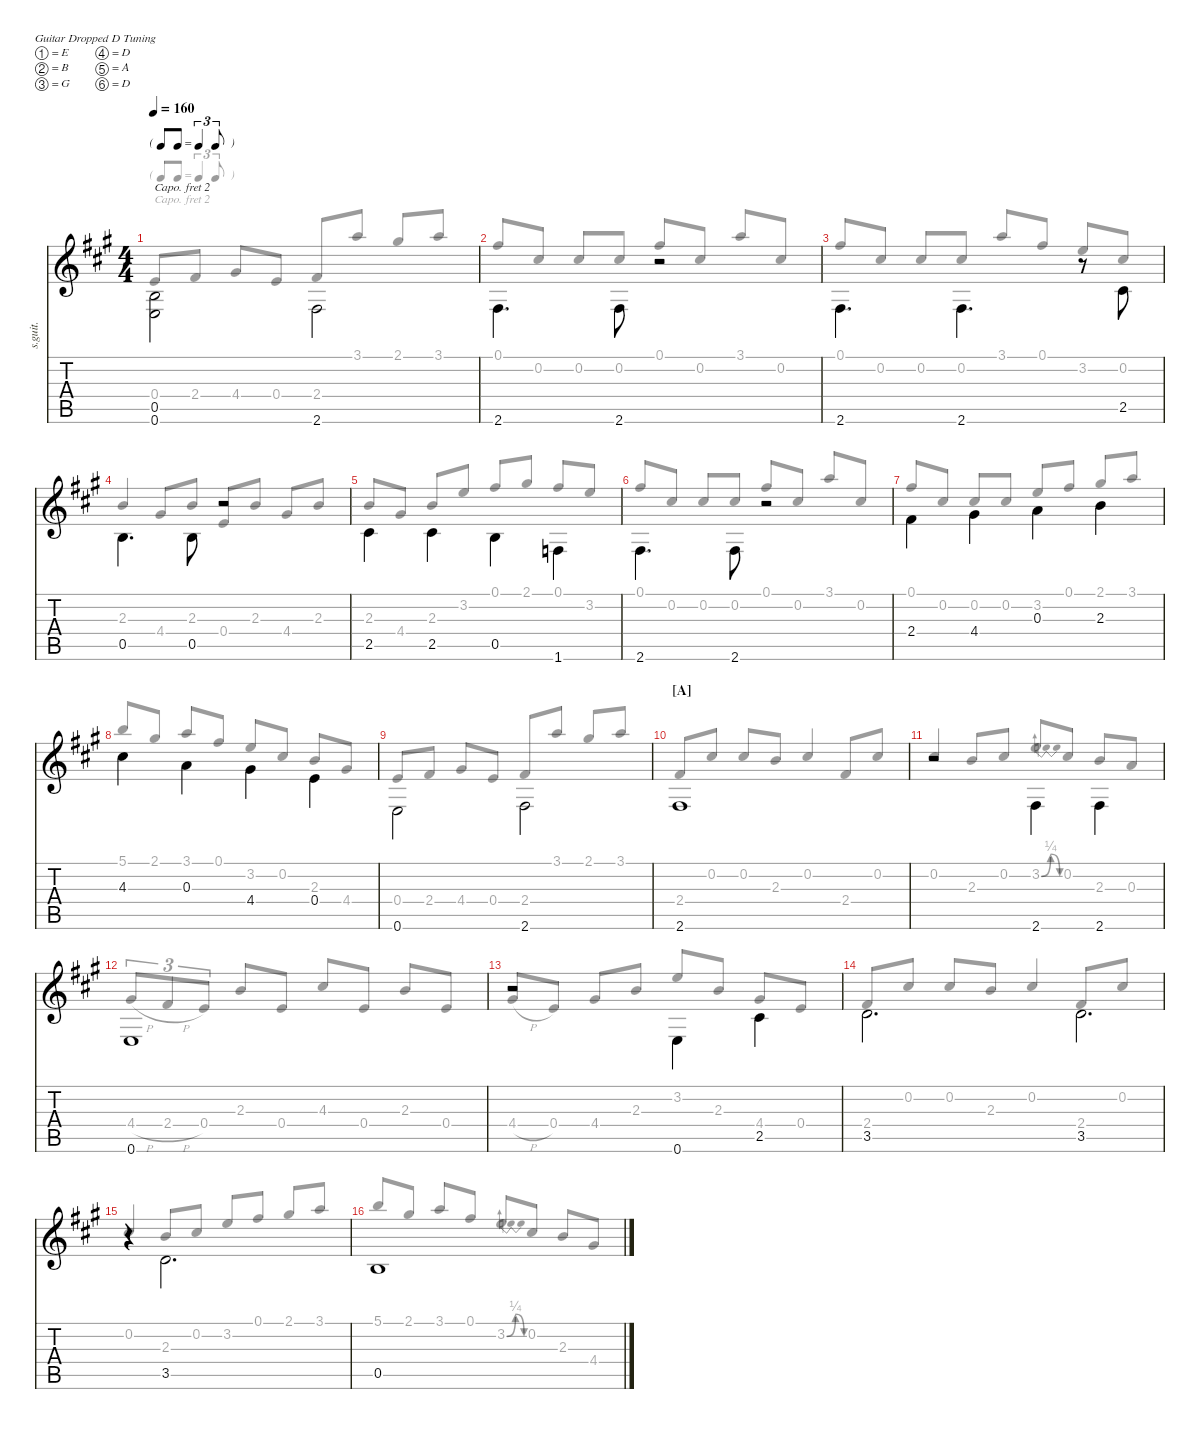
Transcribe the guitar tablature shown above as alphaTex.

\defaultSystemsLayout 4
\hideDynamics
\bracketExtendMode nobrackets
\otherSystemsTrackNameOrientation horizontal
\track ("Steel Guitar" "s.guit.") {defaultSystemsLayout 2 instrument acousticguitarsteel}
\staff {score tabs}
\capo 2
\tuning (E4 B3 G3 D3 A2 D2)
\voice
\ts (4 4)
\tf triplet8th
\tempo 160
\clef g2
\scale
1.11053
\ks f#minor
(0.5{acc forcenatural} 0.6{acc forcenatural}).2{dy mf beam Down} 2.6{acc #}.2{beam Down} |
\scale
0.889473 2.6{acc #}.4{d beam Down} 2.6{acc #}.8{beam Down} r.2{beam Up} |
\scale
1.05299 2.6{acc #}.4{d beam Down} 2.6{acc #}.4{d beam Down} r.8{beam Down} 2.5{acc #}.8{beam Down} |
\scale
0.947011 0.5{acc forcenatural}.4{d beam Down} 0.5{acc forcenatural}.8{beam Down} r.2{beam Up} |
\scale
1.05299 2.5{acc #}.4{beam Down} 2.5{acc #}.4{beam Down} 0.5{acc forcenatural}.4{beam Down} 1.6{acc forcenatural}.4{beam Down} |
\scale
0.947011 2.6{acc #}.4{d beam Down} 2.6{acc #}.8{beam Down} r.2{beam Up} |
\scale
1.05299 2.4{acc #}.4{beam Down} 4.4{acc #}.4{beam Down} 0.3{acc forcenatural}.4{beam Down} 2.3{acc forcenatural}.4{beam Down} |
\scale
0.947011 4.3{acc #}.4{beam Down} 0.3{acc forcenatural}.4{beam Down} 4.4{acc #}.4{beam Down} 0.4{acc forcenatural}.4{beam Down} |
\scale
1.11053 0.6{acc forcenatural}.2{beam Down} 2.6{acc #}.2{beam Down} |
\section ("A" "")
\scale
0.889473 2.6{acc #}.1{beam Down} |
\scale
1.05299 r.2{beam Down} 2.6{acc #}.4{beam Down} 2.6{acc #}.4{beam Down} |
\scale
0.947011 0.6{acc forcenatural}.1{beam Down} |
\scale
1.05299 r.2{beam Down} 0.6{acc forcenatural}.4{beam Down} 2.5{acc #}.4{beam Down} |
\scale
0.947011 3.5{acc forcenatural}.2{d beam Down} 3.5{acc forcenatural}.2{d beam Down} |
\scale
1.05299 r.4{beam Up} 3.5{acc forcenatural}.2{d beam Down} |
\scale
0.947011 0.5{acc forcenatural}.1{beam Down}
\voice
\clef g2
\ottava regular
\simile none
\scale
1.11053
\ks f#minor
0.4{acc forcenatural}.8{dy mf beam Up} 2.4{acc #}.8{beam Up} 4.4{acc #}.8{beam Up} 0.4{acc forcenatural}.8{beam Up} 2.4{acc #}.8{beam Up} 3.1{acc forcenatural}.8{beam Up} 2.1{acc #}.8{beam Up} 3.1{acc forcenatural}.8{beam Up} |
\scale
0.889473 0.1{acc #}.8{beam Up} 0.2{acc #}.8{beam Up} 0.2{acc #}.8{beam Up} 0.2{acc #}.8{beam Up} 0.1{acc #}.8{beam Up} 0.2{acc #}.8{beam Up} 3.1{acc forcenatural}.8{beam Up} 0.2{acc #}.8{beam Up} |
\scale
1.05299 0.1{acc #}.8{beam Up} 0.2{acc #}.8{beam Up} 0.2{acc #}.8{beam Up} 0.2{acc #}.8{beam Up} 3.1{acc forcenatural}.8{beam Up} 0.1{acc #}.8{beam Up} 3.2{acc forcenatural}.8{beam Up} 0.2{acc #}.8{beam Up} |
\scale
0.947011 2.3{acc forcenatural}.4{beam Up} 4.4{acc #}.8{beam Up} 2.3{acc forcenatural}.8{beam Up} 0.4{acc forcenatural}.8{beam Up} 2.3{acc forcenatural}.8{beam Up} 4.4{acc #}.8{beam Up} 2.3{acc forcenatural}.8{beam Up} |
\scale
1.05299 2.3{acc forcenatural}.8{beam Up} 4.4{acc #}.8{beam Up} 2.3{acc forcenatural}.8{beam Up} 3.2{acc forcenatural}.8{beam Up} 0.1{acc #}.8{beam Up} 2.1{acc #}.8{beam Up} 0.1{acc #}.8{beam Up} 3.2{acc forcenatural}.8{beam Up} |
\scale
0.947011 0.1{acc #}.8{beam Up} 0.2{acc #}.8{beam Up} 0.2{acc #}.8{beam Up} 0.2{acc #}.8{beam Up} 0.1{acc #}.8{beam Up} 0.2{acc #}.8{beam Up} 3.1{acc forcenatural}.8{beam Up} 0.2{acc #}.8{beam Up} |
\scale
1.05299 0.1{acc #}.8{beam Up} 0.2{acc #}.8{beam Up} 0.2{acc #}.8{beam Up} 0.2{acc #}.8{beam Up} 3.2{acc forcenatural}.8{beam Up} 0.1{acc #}.8{beam Up} 2.1{acc #}.8{beam Up} 3.1{acc forcenatural}.8{beam Up} |
\scale
0.947011 5.1{acc forcenatural}.8{beam Up} 2.1{acc #}.8{beam Up} 3.1{acc forcenatural}.8{beam Up} 0.1{acc #}.8{beam Up} 3.2{acc forcenatural}.8{beam Up} 0.2{acc #}.8{beam Up} 2.3{acc forcenatural}.8{beam Up} 4.4{acc #}.8{beam Up} |
\scale
1.11053 0.4{acc forcenatural}.8{beam Up} 2.4{acc #}.8{beam Up} 4.4{acc #}.8{beam Up} 0.4{acc forcenatural}.8{beam Up} 2.4{acc #}.8{beam Up} 3.1{acc forcenatural}.8{beam Up} 2.1{acc #}.8{beam Up} 3.1{acc forcenatural}.8{beam Up} |
\scale
0.889473 2.4{acc #}.8{beam Up} 0.2{acc #}.8{beam Up} 0.2{acc #}.8{beam Up} 2.3{acc forcenatural}.8{beam Up} 0.2{acc #}.4{beam Up} 2.4{acc #}.8{beam Up} 0.2{acc #}.8{beam Up} |
\scale
1.05299 0.2{acc #}.4{beam Up} 2.3{acc forcenatural}.8{beam Up} 0.2{acc #}.8{beam Up} 3.2{be (bendrelease 0 0 9.6 1 20.4 1 30 0) acc forcenatural}.8{beam Up} 0.2{acc #}.8{beam Up} 2.3{acc forcenatural}.8{beam Up} 0.3{acc forcenatural}.8{beam Up} |
\scale
0.947011 4.4{h acc #}.8{tu (3 2) beam Up} 2.4{h acc #}.8{tu (3 2) beam Up} 0.4{acc forcenatural}.8{tu (3 2) beam Up} 2.3{acc forcenatural}.8{beam Up} 0.4{acc forcenatural}.8{beam Up} 4.3{acc #}.8{beam Up} 0.4{acc forcenatural}.8{beam Up} 2.3{acc forcenatural}.8{beam Up} 0.4{acc forcenatural}.8{beam Up} |
\scale
1.05299 4.4{h acc #}.8{beam Up} 0.4{acc forcenatural}.8{beam Up} 4.4{acc #}.8{beam Up} 2.3{acc forcenatural}.8{beam Up} 3.2{acc forcenatural}.8{beam Up} 2.3{acc forcenatural}.8{beam Up} 4.4{acc #}.8{beam Up} 0.4{acc forcenatural}.8{beam Up} |
\scale
0.947011 2.4{acc #}.8{beam Up} 0.2{acc #}.8{beam Up} 0.2{acc #}.8{beam Up} 2.3{acc forcenatural}.8{beam Up} 0.2{acc #}.4{beam Up} 2.4{acc #}.8{beam Up} 0.2{acc #}.8{beam Up} |
\scale
1.05299 0.2{acc #}.4{beam Up} 2.3{acc forcenatural}.8{beam Up} 0.2{acc #}.8{beam Up} 3.2{acc forcenatural}.8{beam Up} 0.1{acc #}.8{beam Up} 2.1{acc #}.8{beam Up} 3.1{acc forcenatural}.8{beam Up} |
\scale
0.947011 5.1{acc forcenatural}.8{beam Up} 2.1{acc #}.8{beam Up} 3.1{acc forcenatural}.8{beam Up} 0.1{acc #}.8{beam Up} 3.2{be (bendrelease 0 0 12 1 20.4 1 30 0) acc forcenatural}.8{beam Up} 0.2{acc #}.8{beam Up} 2.3{acc forcenatural}.8{beam Up} 4.4{acc #}.8{beam Up}
